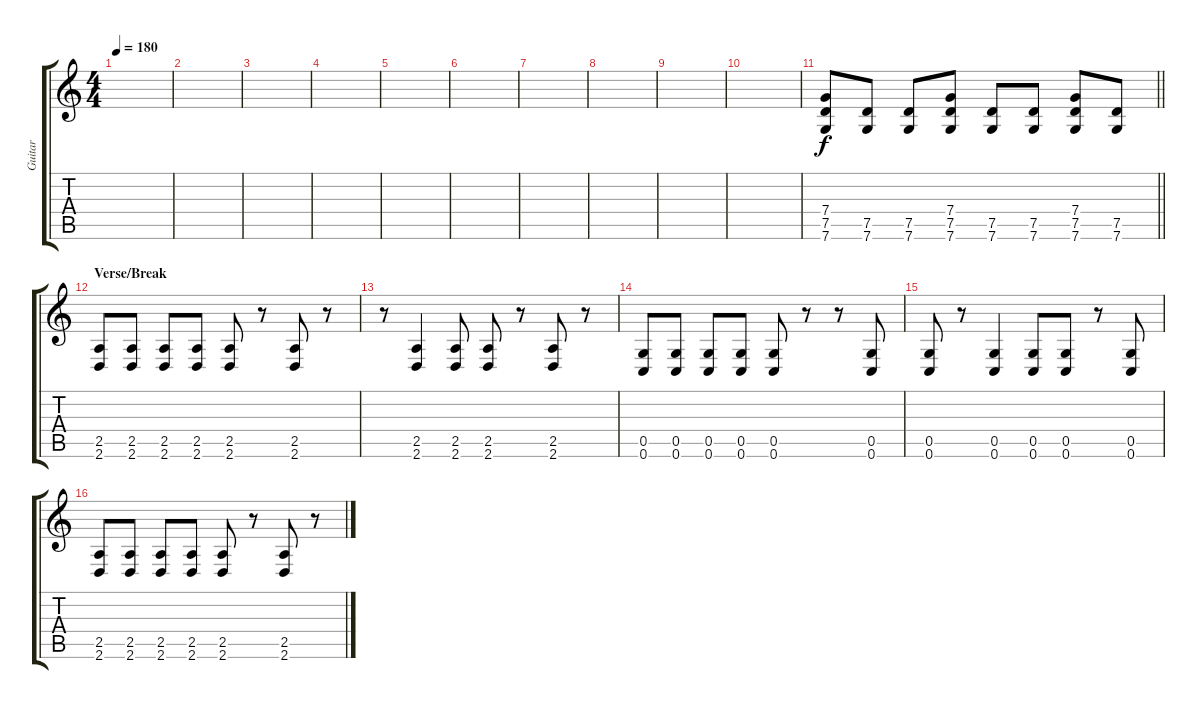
\track ("Guitar " "Guitar ") {instrument distortionguitar}
\staff {score tabs}
\tuning (D4 A3 F3 C3 G2 C2) {hide}
\ts (4 4)
\tempo 180
\clef g2
\ks c
|
|
|
|
|
|
|
|
|
|
\barLineRight lightlight
(7.4 7.5 7.6).8 (7.5 7.6).8 (7.5 7.6).8 (7.4 7.5 7.6).8 (7.5 7.6).8 (7.5 7.6).8 (7.4 7.5 7.6).8 (7.5 7.6).8 |
\section ("" "Verse/Break")
(2.5 2.6).8 (2.5 2.6).8 (2.5 2.6).8 (2.5 2.6).8 (2.5 2.6).8 r.8 (2.5 2.6).8 r.8 |
r.8 (2.5 2.6).4 (2.5 2.6).8 (2.5 2.6).8 r.8 (2.5 2.6).8 r.8 |
(0.5 0.6).8 (0.5 0.6).8 (0.5 0.6).8 (0.5 0.6).8 (0.5 0.6).8 r.8 r.8 (0.5 0.6).8 |
(0.5 0.6).8 r.8 (0.5 0.6).4 (0.5 0.6).8 (0.5 0.6).8 r.8 (0.5 0.6).8 |
(2.5 2.6).8 (2.5 2.6).8 (2.5 2.6).8 (2.5 2.6).8 (2.5 2.6).8 r.8 (2.5 2.6).8 r.8
